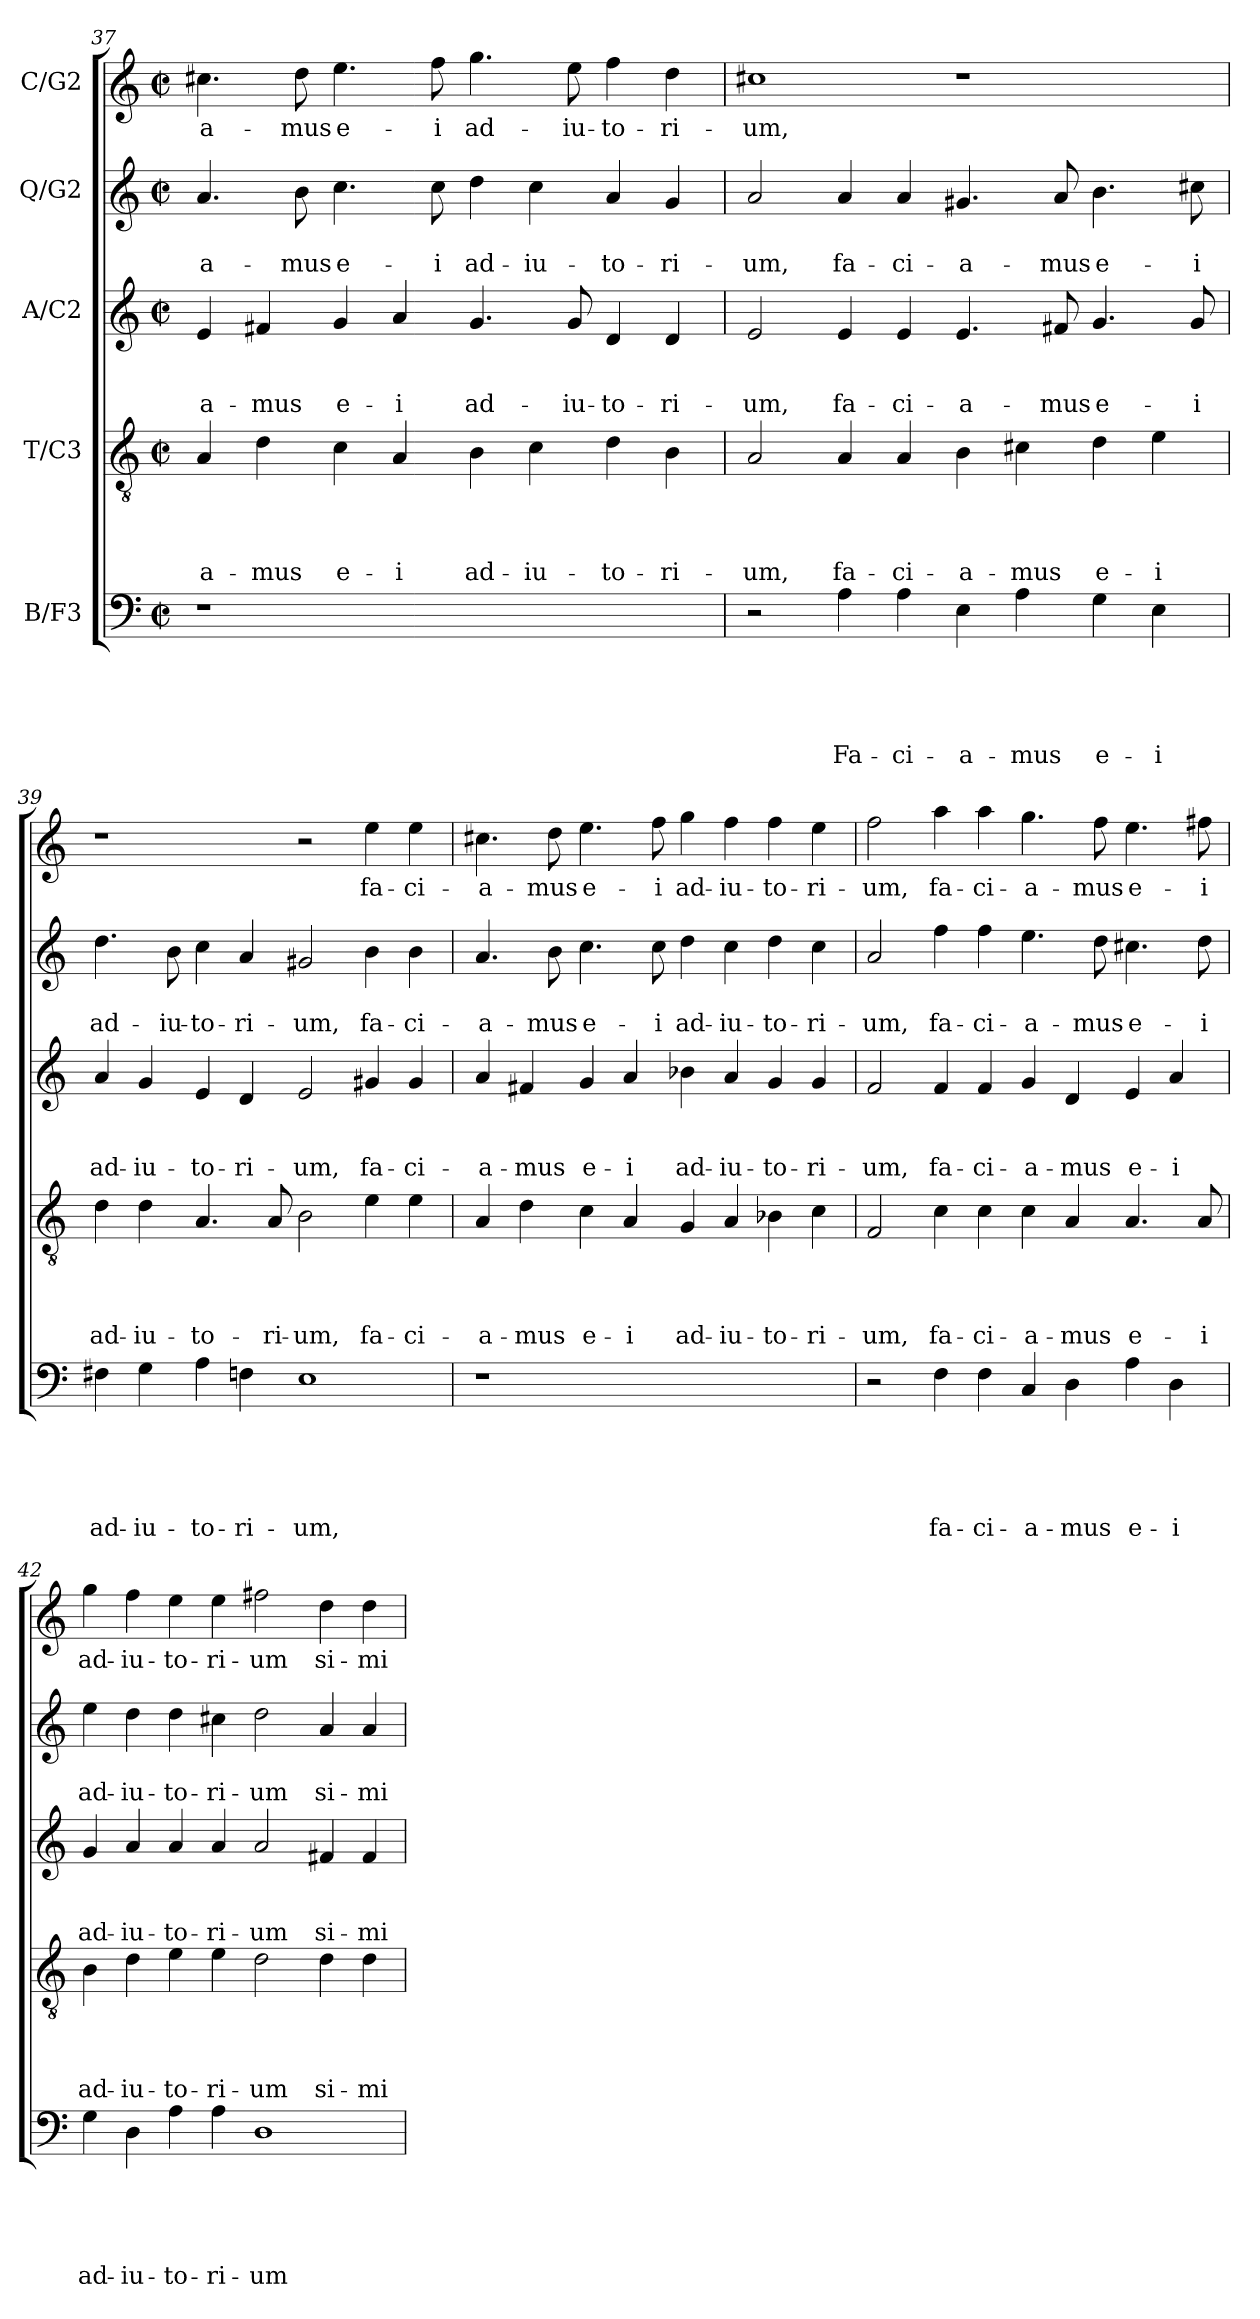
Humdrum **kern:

**kern	**text	**text	**text	**text	**text	**kern	**text	**text	**text	**text	**kern	**text	**text	**text	**kern	**text	**text	**kern	**text
*part5	*part5	*part5	*part5	*part5	*part5	*part4	*part4	*part4	*part4	*part4	*part3	*part3	*part3	*part3	*part2	*part2	*part2	*part1	*part1
*staff5	*staff5	*staff5	*staff5	*staff5	*staff5	*staff4	*staff4	*staff4	*staff4	*staff4	*staff3	*staff3	*staff3	*staff3	*staff2	*staff2	*staff2	*staff1	*staff1
*I"B/F3	*	*	*	*	*	*I"T/C3	*	*	*	*	*I"A/C2	*	*	*	*I"Q/G2	*	*	*I"C/G2	*
*clefF4	*	*	*	*	*	*clefGv2	*	*	*	*	*clefG2	*	*	*	*clefG2	*	*	*clefG2	*
*k[]	*	*	*	*	*	*k[]	*	*	*	*	*k[]	*	*	*	*k[]	*	*	*k[]	*
*C:	*	*	*	*	*	*C:	*	*	*	*	*C:	*	*	*	*C:	*	*	*C:	*
*M2/2	*	*	*	*	*	*M2/2	*	*	*	*	*M2/2	*	*	*	*M2/2	*	*	*M2/2	*
*met(c|)	*	*	*	*	*	*met(c|)	*	*	*	*	*met(c|)	*	*	*	*met(c|)	*	*	*met(c|)	*
=37	=37	=37	=37	=37	=37	=37	=37	=37	=37	=37	=37	=37	=37	=37	=37	=37	=37	=37	=37
!	!	!	!	!	!	!	!	!	!	!LO:LY:b	!	!	!	!LO:LY:b	!	!	!LO:LY:b	!	!LO:LY:b
1r	.	.	.	.	.	4A/	.	.	.	-a-	4e/	.	.	-a-	4.a/	.	-a-	4.cc#X\	-a-
!	!	!	!	!	!	!	!	!	!	!LO:LY:b	!	!	!	!LO:LY:b	!	!	!	!	!
.	.	.	.	.	.	4d\	.	.	.	-mus	4f#X/	.	.	-mus	.	.	.	.	.
!	!	!	!	!	!	!	!	!	!	!	!	!	!	!	!	!	!LO:LY:b	!	!LO:LY:b
.	.	.	.	.	.	.	.	.	.	.	.	.	.	.	8b\	.	-mus	8dd\	-mus
!	!	!	!	!	!	!	!	!	!	!LO:LY:b	!	!	!	!LO:LY:b	!	!	!LO:LY:b	!	!LO:LY:b
.	.	.	.	.	.	4c\	.	.	.	e-	4g/	.	.	e-	4.cc\	.	e-	4.ee\	e-
!	!	!	!	!	!	!	!	!	!	!LO:LY:b	!	!	!	!LO:LY:b	!	!	!	!	!
.	.	.	.	.	.	4A/	.	.	.	-i	4a/	.	.	-i	.	.	.	.	.
!	!	!	!	!	!	!	!	!	!	!	!	!	!	!	!	!	!LO:LY:b	!	!LO:LY:b
.	.	.	.	.	.	.	.	.	.	.	.	.	.	.	8cc\	.	-i	8ff\	-i
!	!	!	!	!	!	!	!	!	!	!LO:LY:b	!	!	!	!LO:LY:b	!	!	!LO:LY:b	!	!LO:LY:b
1ryy	.	.	.	.	.	4B\	.	.	.	ad-	4.g/	.	.	ad-	4dd\	.	ad-	4.gg\	ad-
!	!	!	!	!	!	!	!	!	!	!LO:LY:b	!	!	!	!	!	!	!LO:LY:b	!	!
.	.	.	.	.	.	4c\	.	.	.	-iu-	.	.	.	.	4cc\	.	-iu-	.	.
!	!	!	!	!	!	!	!	!	!	!	!	!	!	!LO:LY:b	!	!	!	!	!LO:LY:b
.	.	.	.	.	.	.	.	.	.	.	8g/	.	.	-iu-	.	.	.	8ee\	-iu-
!	!	!	!	!	!	!	!	!	!	!LO:LY:b	!	!	!	!LO:LY:b	!	!	!LO:LY:b	!	!LO:LY:b
.	.	.	.	.	.	4d\	.	.	.	-to-	4d/	.	.	-to-	4a/	.	-to-	4ff\	-to-
!	!	!	!	!	!	!	!	!	!	!LO:LY:b	!	!	!	!LO:LY:b	!	!	!LO:LY:b	!	!LO:LY:b
.	.	.	.	.	.	4B\	.	.	.	-ri-	4d/	.	.	-ri-	4g/	.	-ri-	4dd\	-ri-
=38	=38	=38	=38	=38	=38	=38	=38	=38	=38	=38	=38	=38	=38	=38	=38	=38	=38	=38	=38
!	!	!	!	!	!	!	!	!	!	!LO:LY:b	!	!	!	!LO:LY:b	!	!	!LO:LY:b	!	!LO:LY:b
2r	.	.	.	.	.	2A/	.	.	.	-um,	2e/	.	.	-um,	2a/	.	-um,	1cc#X	-um,
!	!	!	!	!	!LO:LY:b	!	!	!	!	!LO:LY:b	!	!	!	!LO:LY:b	!	!	!LO:LY:b	!	!
4A\	.	.	.	.	Fa-	4A/	.	.	.	fa-	4e/	.	.	fa-	4a/	.	fa-	.	.
!	!	!	!	!	!LO:LY:b	!	!	!	!	!LO:LY:b	!	!	!	!LO:LY:b	!	!	!LO:LY:b	!	!
4A\	.	.	.	.	-ci-	4A/	.	.	.	-ci-	4e/	.	.	-ci-	4a/	.	-ci-	.	.
!	!	!	!	!	!LO:LY:b	!	!	!	!	!LO:LY:b	!	!	!	!LO:LY:b	!	!	!LO:LY:b	!	!
4E\	.	.	.	.	-a-	4B\	.	.	.	-a-	4.e/	.	.	-a-	4.g#X/	.	-a-	1r	.
!	!	!	!	!	!LO:LY:b	!	!	!	!	!LO:LY:b	!	!	!	!	!	!	!	!	!
4A\	.	.	.	.	-mus	4c#X\	.	.	.	-mus	.	.	.	.	.	.	.	.	.
!	!	!	!	!	!	!	!	!	!	!	!	!	!	!LO:LY:b	!	!	!LO:LY:b	!	!
.	.	.	.	.	.	.	.	.	.	.	8f#X/	.	.	-mus	8a/	.	-mus	.	.
!	!	!	!	!	!LO:LY:b	!	!	!	!	!LO:LY:b	!	!	!	!LO:LY:b	!	!	!LO:LY:b	!	!
4G\	.	.	.	.	e-	4d\	.	.	.	e-	4.g/	.	.	e-	4.b\	.	e-	.	.
!	!	!	!	!	!LO:LY:b	!	!	!	!	!LO:LY:b	!	!	!	!	!	!	!	!	!
4E\	.	.	.	.	-i	4e\	.	.	.	-i	.	.	.	.	.	.	.	.	.
!	!	!	!	!	!	!	!	!	!	!	!	!	!	!LO:LY:b	!	!	!LO:LY:b	!	!
.	.	.	.	.	.	.	.	.	.	.	8g/	.	.	-i	8cc#X\	.	-i	.	.
=39	=39	=39	=39	=39	=39	=39	=39	=39	=39	=39	=39	=39	=39	=39	=39	=39	=39	=39	=39
!	!	!	!	!	!LO:LY:b	!	!	!	!	!LO:LY:b	!	!	!	!LO:LY:b	!	!	!LO:LY:b	!	!
4F#X\	.	.	.	.	ad-	4d\	.	.	.	ad-	4a/	.	.	ad-	4.dd\	.	ad-	1r	.
!	!	!	!	!	!LO:LY:b	!	!	!	!	!LO:LY:b	!	!	!	!LO:LY:b	!	!	!	!	!
4G\	.	.	.	.	-iu-	4d\	.	.	.	-iu-	4g/	.	.	-iu-	.	.	.	.	.
!	!	!	!	!	!	!	!	!	!	!	!	!	!	!	!	!	!LO:LY:b	!	!
.	.	.	.	.	.	.	.	.	.	.	.	.	.	.	8b\	.	-iu-	.	.
!	!	!	!	!	!LO:LY:b	!	!	!	!	!LO:LY:b	!	!	!	!LO:LY:b	!	!	!LO:LY:b	!	!
4A\	.	.	.	.	-to-	4.A/	.	.	.	-to-	4e/	.	.	-to-	4cc\	.	-to-	.	.
!	!	!	!	!	!LO:LY:b	!	!	!	!	!	!	!	!	!LO:LY:b	!	!	!LO:LY:b	!	!
4Fn\	.	.	.	.	-ri-	.	.	.	.	.	4d/	.	.	-ri-	4a/	.	-ri-	.	.
!	!	!	!	!	!	!	!	!	!	!LO:LY:b	!	!	!	!	!	!	!	!	!
.	.	.	.	.	.	8A/	.	.	.	-ri-	.	.	.	.	.	.	.	.	.
!	!	!	!	!	!LO:LY:b	!	!	!	!	!LO:LY:b	!	!	!	!LO:LY:b	!	!	!LO:LY:b	!	!
1E	.	.	.	.	-um,	2B\	.	.	.	-um,	2e/	.	.	-um,	2g#X/	.	-um,	2r	.
!	!	!	!	!	!	!	!	!	!	!LO:LY:b	!	!	!	!LO:LY:b	!	!	!LO:LY:b	!	!LO:LY:b
.	.	.	.	.	.	4e\	.	.	.	fa-	4g#X/	.	.	fa-	4b\	.	fa-	4ee\	fa-
!	!	!	!	!	!	!	!	!	!	!LO:LY:b	!	!	!	!LO:LY:b	!	!	!LO:LY:b	!	!LO:LY:b
.	.	.	.	.	.	4e\	.	.	.	-ci-	4g#/	.	.	-ci-	4b\	.	-ci-	4ee\	-ci-
=40	=40	=40	=40	=40	=40	=40	=40	=40	=40	=40	=40	=40	=40	=40	=40	=40	=40	=40	=40
!	!	!	!	!	!	!	!	!	!	!LO:LY:b	!	!	!	!LO:LY:b	!	!	!LO:LY:b	!	!LO:LY:b
1r	.	.	.	.	.	4A/	.	.	.	-a-	4a/	.	.	-a-	4.a/	.	-a-	4.cc#X\	-a-
!	!	!	!	!	!	!	!	!	!	!LO:LY:b	!	!	!	!LO:LY:b	!	!	!	!	!
.	.	.	.	.	.	4d\	.	.	.	-mus	4f#X/	.	.	-mus	.	.	.	.	.
!	!	!	!	!	!	!	!	!	!	!	!	!	!	!	!	!	!LO:LY:b	!	!LO:LY:b
.	.	.	.	.	.	.	.	.	.	.	.	.	.	.	8b\	.	-mus	8dd\	-mus
!	!	!	!	!	!	!	!	!	!	!LO:LY:b	!	!	!	!LO:LY:b	!	!	!LO:LY:b	!	!LO:LY:b
.	.	.	.	.	.	4c\	.	.	.	e-	4g/	.	.	e-	4.cc\	.	e-	4.ee\	e-
!	!	!	!	!	!	!	!	!	!	!LO:LY:b	!	!	!	!LO:LY:b	!	!	!	!	!
.	.	.	.	.	.	4A/	.	.	.	-i	4a/	.	.	-i	.	.	.	.	.
!	!	!	!	!	!	!	!	!	!	!	!	!	!	!	!	!	!LO:LY:b	!	!LO:LY:b
.	.	.	.	.	.	.	.	.	.	.	.	.	.	.	8cc\	.	-i	8ff\	-i
!	!	!	!	!	!	!	!	!	!	!LO:LY:b	!	!	!	!LO:LY:b	!	!	!LO:LY:b	!	!LO:LY:b
1ryy	.	.	.	.	.	4G/	.	.	.	ad-	4b-X\	.	.	ad-	4dd\	.	ad-	4gg\	ad-
!	!	!	!	!	!	!	!	!	!	!LO:LY:b	!	!	!	!LO:LY:b	!	!	!LO:LY:b	!	!LO:LY:b
.	.	.	.	.	.	4A/	.	.	.	-iu-	4a/	.	.	-iu-	4cc\	.	-iu-	4ff\	-iu-
!	!	!	!	!	!	!	!	!	!	!LO:LY:b	!	!	!	!LO:LY:b	!	!	!LO:LY:b	!	!LO:LY:b
.	.	.	.	.	.	4B-X\	.	.	.	-to-	4g/	.	.	-to-	4dd\	.	-to-	4ff\	-to-
!	!	!	!	!	!	!	!	!	!	!LO:LY:b	!	!	!	!LO:LY:b	!	!	!LO:LY:b	!	!LO:LY:b
.	.	.	.	.	.	4c\	.	.	.	-ri-	4g/	.	.	-ri-	4cc\	.	-ri-	4ee\	-ri-
!!LO:PB:g=z
=41	=41	=41	=41	=41	=41	=41	=41	=41	=41	=41	=41	=41	=41	=41	=41	=41	=41	=41	=41
!	!	!	!	!	!	!	!	!	!	!LO:LY:b	!	!	!	!LO:LY:b	!	!	!LO:LY:b	!	!LO:LY:b
2r	.	.	.	.	.	2F/	.	.	.	-um,	2f/	.	.	-um,	2a/	.	-um,	2ff\	-um,
!	!	!	!	!	!LO:LY:b	!	!	!	!	!LO:LY:b	!	!	!	!LO:LY:b	!	!	!LO:LY:b	!	!LO:LY:b
4F\	.	.	.	.	fa-	4c\	.	.	.	fa-	4f/	.	.	fa-	4ff\	.	fa-	4aa\	fa-
!	!	!	!	!	!LO:LY:b	!	!	!	!	!LO:LY:b	!	!	!	!LO:LY:b	!	!	!LO:LY:b	!	!LO:LY:b
4F\	.	.	.	.	-ci-	4c\	.	.	.	-ci-	4f/	.	.	-ci-	4ff\	.	-ci-	4aa\	-ci-
!	!	!	!	!	!LO:LY:b	!	!	!	!	!LO:LY:b	!	!	!	!LO:LY:b	!	!	!LO:LY:b	!	!LO:LY:b
4C/	.	.	.	.	-a-	4c\	.	.	.	-a-	4g/	.	.	-a-	4.ee\	.	-a-	4.gg\	-a-
!	!	!	!	!	!LO:LY:b	!	!	!	!	!LO:LY:b	!	!	!	!LO:LY:b	!	!	!	!	!
4D\	.	.	.	.	-mus	4A/	.	.	.	-mus	4d/	.	.	-mus	.	.	.	.	.
!	!	!	!	!	!	!	!	!	!	!	!	!	!	!	!	!	!LO:LY:b	!	!LO:LY:b
.	.	.	.	.	.	.	.	.	.	.	.	.	.	.	8dd\	.	-mus	8ff\	-mus
!	!	!	!	!	!LO:LY:b	!	!	!	!	!LO:LY:b	!	!	!	!LO:LY:b	!	!	!LO:LY:b	!	!LO:LY:b
4A\	.	.	.	.	e-	4.A/	.	.	.	e-	4e/	.	.	e-	4.cc#X\	.	e-	4.ee\	e-
!	!	!	!	!	!LO:LY:b	!	!	!	!	!	!	!	!	!LO:LY:b	!	!	!	!	!
4D\	.	.	.	.	-i	.	.	.	.	.	4a/	.	.	-i	.	.	.	.	.
!	!	!	!	!	!	!	!	!	!	!LO:LY:b	!	!	!	!	!	!	!LO:LY:b	!	!LO:LY:b
.	.	.	.	.	.	8A/	.	.	.	-i	.	.	.	.	8dd\	.	-i	8ff#X\	-i
=42	=42	=42	=42	=42	=42	=42	=42	=42	=42	=42	=42	=42	=42	=42	=42	=42	=42	=42	=42
!	!	!	!	!	!LO:LY:b	!	!	!	!	!LO:LY:b	!	!	!	!LO:LY:b	!	!	!LO:LY:b	!	!LO:LY:b
4G\	.	.	.	.	ad-	4B\	.	.	.	ad-	4g/	.	.	ad-	4ee\	.	ad-	4gg\	ad-
!	!	!	!	!	!LO:LY:b	!	!	!	!	!LO:LY:b	!	!	!	!LO:LY:b	!	!	!LO:LY:b	!	!LO:LY:b
4D\	.	.	.	.	-iu-	4d\	.	.	.	-iu-	4a/	.	.	-iu-	4dd\	.	-iu-	4ff\	-iu-
!	!	!	!	!	!LO:LY:b	!	!	!	!	!LO:LY:b	!	!	!	!LO:LY:b	!	!	!LO:LY:b	!	!LO:LY:b
4A\	.	.	.	.	-to-	4e\	.	.	.	-to-	4a/	.	.	-to-	4dd\	.	-to-	4ee\	-to-
!	!	!	!	!	!LO:LY:b	!	!	!	!	!LO:LY:b	!	!	!	!LO:LY:b	!	!	!LO:LY:b	!	!LO:LY:b
4A\	.	.	.	.	-ri-	4e\	.	.	.	-ri-	4a/	.	.	-ri-	4cc#X\	.	-ri-	4ee\	-ri-
!	!	!	!	!	!LO:LY:b	!	!	!	!	!LO:LY:b	!	!	!	!LO:LY:b	!	!	!LO:LY:b	!	!LO:LY:b
1D	.	.	.	.	-um	2d\	.	.	.	-um	2a/	.	.	-um	2dd\	.	-um	2ff#X\	-um
!	!	!	!	!	!	!	!	!	!	!LO:LY:b	!	!	!	!LO:LY:b	!	!	!LO:LY:b	!	!LO:LY:b
.	.	.	.	.	.	4d\	.	.	.	si-	4f#X/	.	.	si-	4a/	.	si-	4dd\	si-
!	!	!	!	!	!	!	!	!	!	!LO:LY:b	!	!	!	!LO:LY:b	!	!	!LO:LY:b	!	!LO:LY:b
.	.	.	.	.	.	4d\	.	.	.	-mi-	4f#/	.	.	-mi-	4a/	.	-mi-	4dd\	-mi-
=	=	=	=	=	=	=	=	=	=	=	=	=	=	=	=	=	=	=	=
*-	*-	*-	*-	*-	*-	*-	*-	*-	*-	*-	*-	*-	*-	*-	*-	*-	*-	*-	*-
